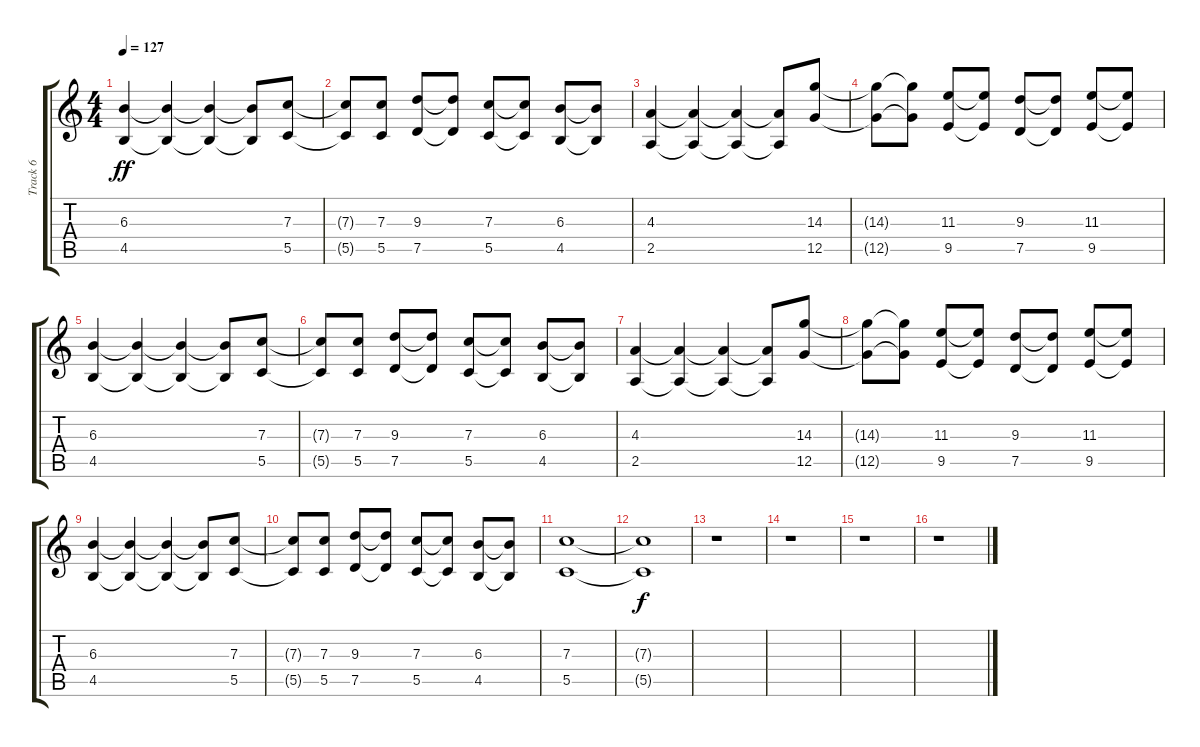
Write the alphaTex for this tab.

\track ("Track 6" "Track 6") {instrument overdrivenguitar}
\staff {score tabs}
\tuning (D4 A3 F3 C3 G2 C2) {hide}
\ts (4 4)
\tempo 127
\clef g2
\ks c
(6.3 4.5).4{dy ff} (6.3{t} 4.5{t}).4 (6.3{t} 4.5{t}).4 (6.3{t} 4.5{t}).8 (7.3 5.5).8 |
(7.3{t} 5.5{t}).8 (7.3 5.5).8 (9.3 7.5).8 (9.3{t} 7.5{t}).8 (7.3 5.5).8 (7.3{t} 5.5{t}).8 (6.3 4.5).8 (6.3{t} 4.5{t}).8 |
(4.3 2.5).4 (4.3{t} 2.5{t}).4 (4.3{t} 2.5{t}).4 (4.3{t} 2.5{t}).8 (14.3 12.5).8 |
(14.3{t} 12.5{t}).8 (14.3{t} 12.5{t}).8 (11.3 9.5).8 (11.3{t} 9.5{t}).8 (9.3 7.5).8 (9.3{t} 7.5{t}).8 (11.3 9.5).8 (11.3{t} 9.5{t}).8 |
(6.3 4.5).4 (6.3{t} 4.5{t}).4 (6.3{t} 4.5{t}).4 (6.3{t} 4.5{t}).8 (7.3 5.5).8 |
(7.3{t} 5.5{t}).8 (7.3 5.5).8 (9.3 7.5).8 (9.3{t} 7.5{t}).8 (7.3 5.5).8 (7.3{t} 5.5{t}).8 (6.3 4.5).8 (6.3{t} 4.5{t}).8 |
(4.3 2.5).4 (4.3{t} 2.5{t}).4 (4.3{t} 2.5{t}).4 (4.3{t} 2.5{t}).8 (14.3 12.5).8 |
(14.3{t} 12.5{t}).8 (14.3{t} 12.5{t}).8 (11.3 9.5).8 (11.3{t} 9.5{t}).8 (9.3 7.5).8 (9.3{t} 7.5{t}).8 (11.3 9.5).8 (11.3{t} 9.5{t}).8 |
(6.3 4.5).4 (6.3{t} 4.5{t}).4 (6.3{t} 4.5{t}).4 (6.3{t} 4.5{t}).8 (7.3 5.5).8 |
(7.3{t} 5.5{t}).8 (7.3 5.5).8 (9.3 7.5).8 (9.3{t} 7.5{t}).8 (7.3 5.5).8 (7.3{t} 5.5{t}).8 (6.3 4.5).8 (6.3{t} 4.5{t}).8 |
(7.3 5.5).1 |
(7.3{t} 5.5{t}).1{dy f} |
r.1 |
r.1 |
r.1 |
r.1
